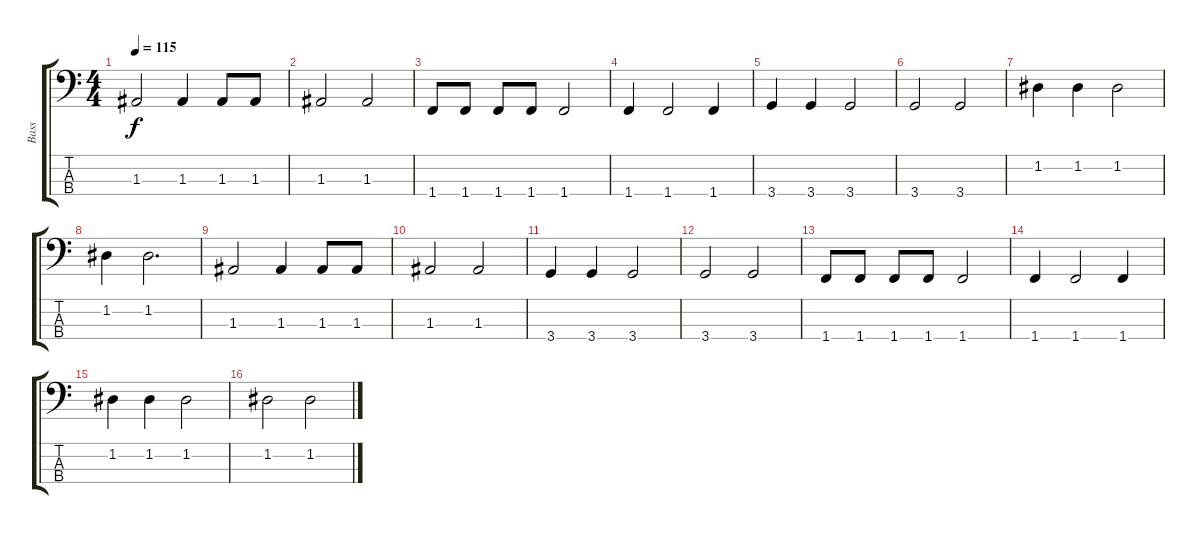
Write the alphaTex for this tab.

\track ("Bass" "Bass") {instrument electricbassfinger}
\staff {score tabs}
\tuning (G2 D2 A1 E1) {hide}
\ts (4 4)
\tempo 115
\clef f4
\ks c
1.3.2{dy f} 1.3.4 1.3.8 1.3.8 |
1.3.2 1.3.2 |
1.4.8 1.4.8 1.4.8 1.4.8 1.4.2 |
1.4.4 1.4.2 1.4.4 |
3.4.4 3.4.4 3.4.2 |
3.4.2 3.4.2 |
1.2.4 1.2.4 1.2.2 |
1.2.4 1.2.2{d} |
1.3.2 1.3.4 1.3.8 1.3.8 |
1.3.2 1.3.2 |
3.4.4 3.4.4 3.4.2 |
3.4.2 3.4.2 |
1.4.8 1.4.8 1.4.8 1.4.8 1.4.2 |
1.4.4 1.4.2 1.4.4 |
1.2.4 1.2.4 1.2.2 |
1.2.2 1.2.2
